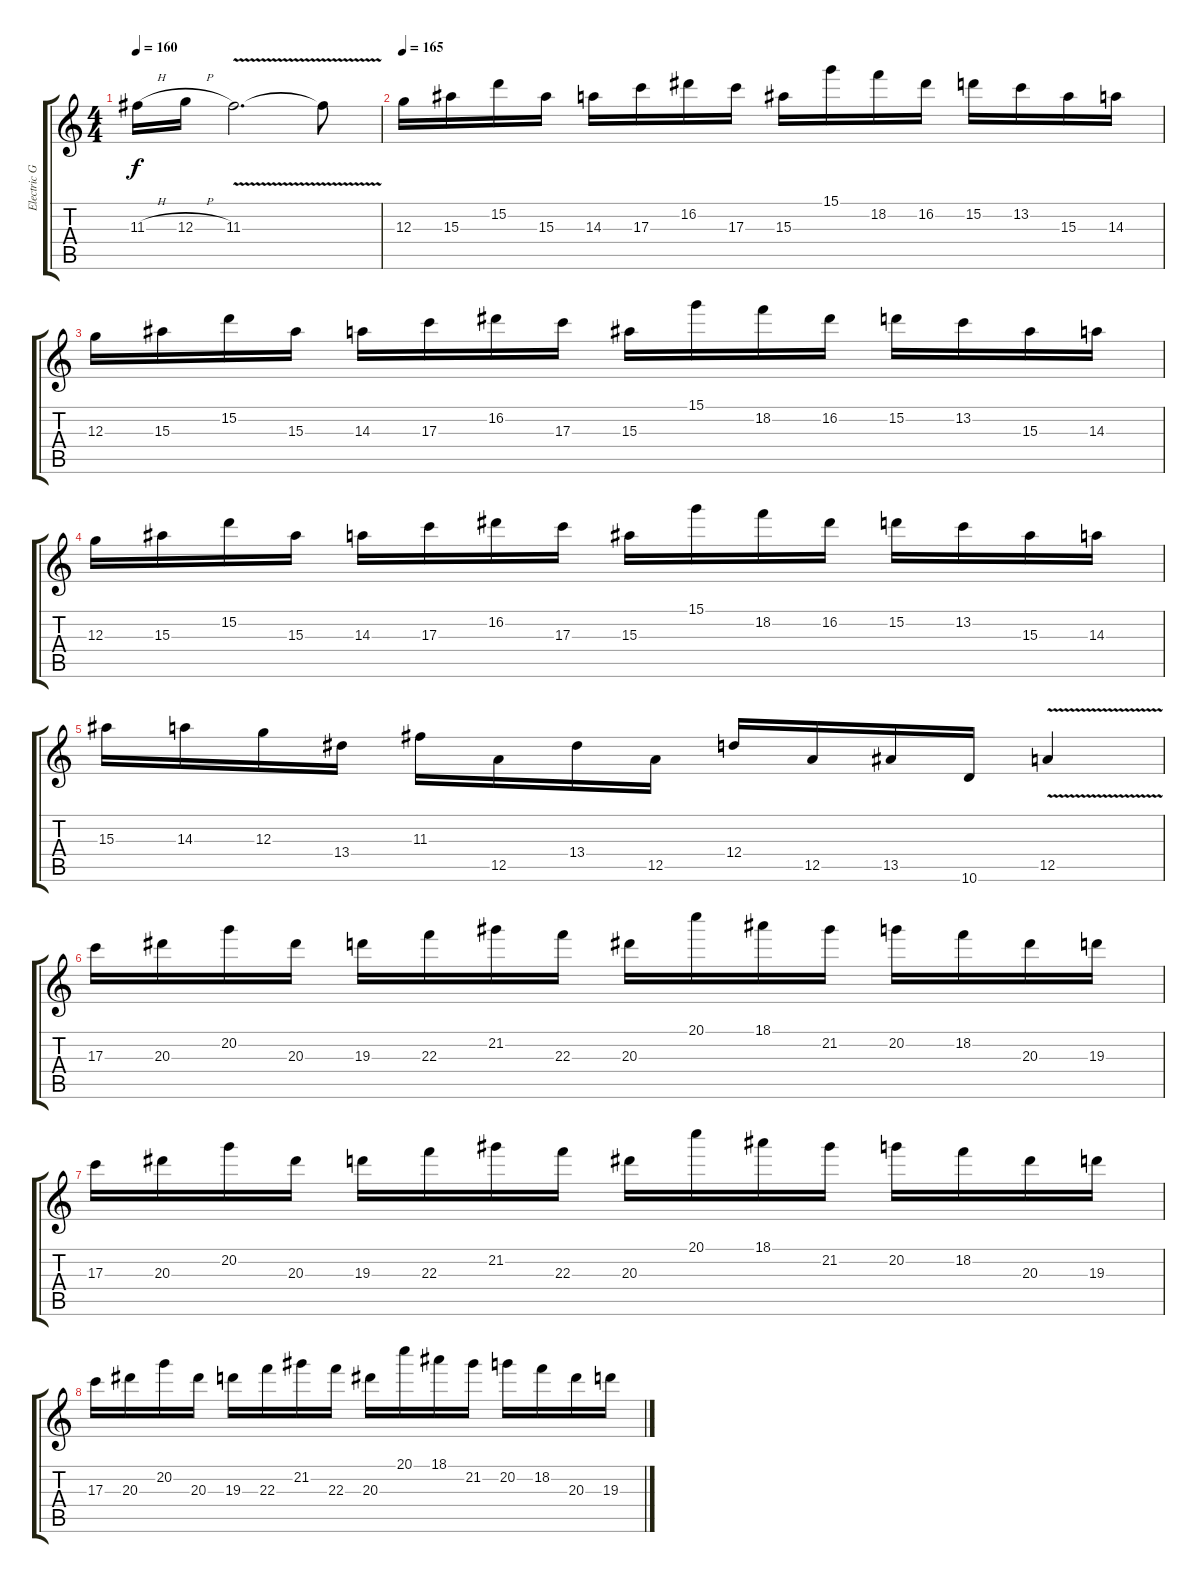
\track ("Electric Guitar" "Electric G") {instrument distortionguitar}
\staff {score tabs}
\tuning (E4 B3 G3 D3 A2 E2) {hide}
\ts (4 4)
\tempo 160
\clef g2
\ks c
11.3{h}.16{dy f} 12.3{h}.16 11.3{v}.2{d} 11.3{t}.8 |
\tempo 165
12.3.16 15.3.16 15.2.16 15.3.16 14.3.16 17.3.16 16.2.16 17.3.16 15.3.16 15.1.16 18.2.16 16.2.16 15.2.16 13.2.16 15.3.16 14.3.16 |
12.3.16 15.3.16 15.2.16 15.3.16 14.3.16 17.3.16 16.2.16 17.3.16 15.3.16 15.1.16 18.2.16 16.2.16 15.2.16 13.2.16 15.3.16 14.3.16 |
12.3.16 15.3.16 15.2.16 15.3.16 14.3.16 17.3.16 16.2.16 17.3.16 15.3.16 15.1.16 18.2.16 16.2.16 15.2.16 13.2.16 15.3.16 14.3.16 |
15.3.16 14.3.16 12.3.16 13.4.16 11.3.16 12.5.16 13.4.16 12.5.16 12.4.16 12.5.16 13.5.16 10.6.16 12.5{v}.4 |
17.3.16 20.3.16 20.2.16 20.3.16 19.3.16 22.3.16 21.2.16 22.3.16 20.3.16 20.1.16 18.1.16 21.2.16 20.2.16 18.2.16 20.3.16 19.3.16 |
17.3.16 20.3.16 20.2.16 20.3.16 19.3.16 22.3.16 21.2.16 22.3.16 20.3.16 20.1.16 18.1.16 21.2.16 20.2.16 18.2.16 20.3.16 19.3.16 |
17.3.16 20.3.16 20.2.16 20.3.16 19.3.16 22.3.16 21.2.16 22.3.16 20.3.16 20.1.16 18.1.16 21.2.16 20.2.16 18.2.16 20.3.16 19.3.16
